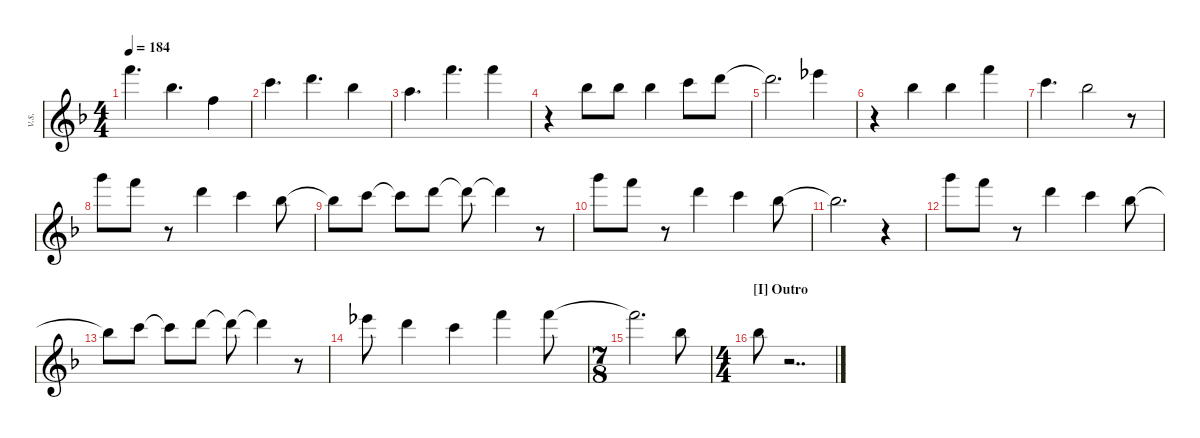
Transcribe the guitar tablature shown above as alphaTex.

\defaultSystemsLayout 4
\hideDynamics
\bracketExtendMode nobrackets
\otherSystemsTrackNameOrientation horizontal
\track ("Vocal Soon" "v.s.") {instrument distortionguitar}
\staff {score}
\tuning (D4 A3 F3 C3 G2 C2)
\ts (4 4)
\tempo 184
\clef g2
\ks dminor
15.1.4{d dy mf} 8.1.4{d} 3.1.4 |
10.1.4{d} 12.1.4{d} 8.1.4 |
7.1.4{d} 15.1.4{d} 15.1.4 |
r.4 8.1.8 8.1.8 8.1.4 10.1.8 12.1.8 |
12.1{t}.2{d} 13.1.4 |
r.4 8.1.4 8.1.4 15.1.4 |
10.1.4{d} 8.1.2 r.8 |
17.1.8 15.1.8 r.8 12.1.4 10.1.4 8.1.8 |
8.1{t}.8 10.1.8 10.1{t}.8 12.1.8 12.1{t}.8 12.1{t}.4 r.8 |
17.1.8 15.1.8 r.8 12.1.4 10.1.4 8.1.8 |
8.1{t}.2{d} r.4 |
17.1.8 15.1.8 r.8 12.1.4 10.1.4 8.1.8 |
8.1{t}.8 10.1.8 10.1{t}.8 12.1.8 12.1{t}.8 12.1{t}.4 r.8 |
13.1.8 12.1.4 10.1.4 15.1.4 15.1.8 |
\ts (7 8)
\beaming (8 3 2 2)
15.1{t}.2{d} 8.1.8 |
\ts (4 4)
\beaming (8 2 2 2 2)
\section ("I" "Outro")
8.1.8 r.2{dd}
